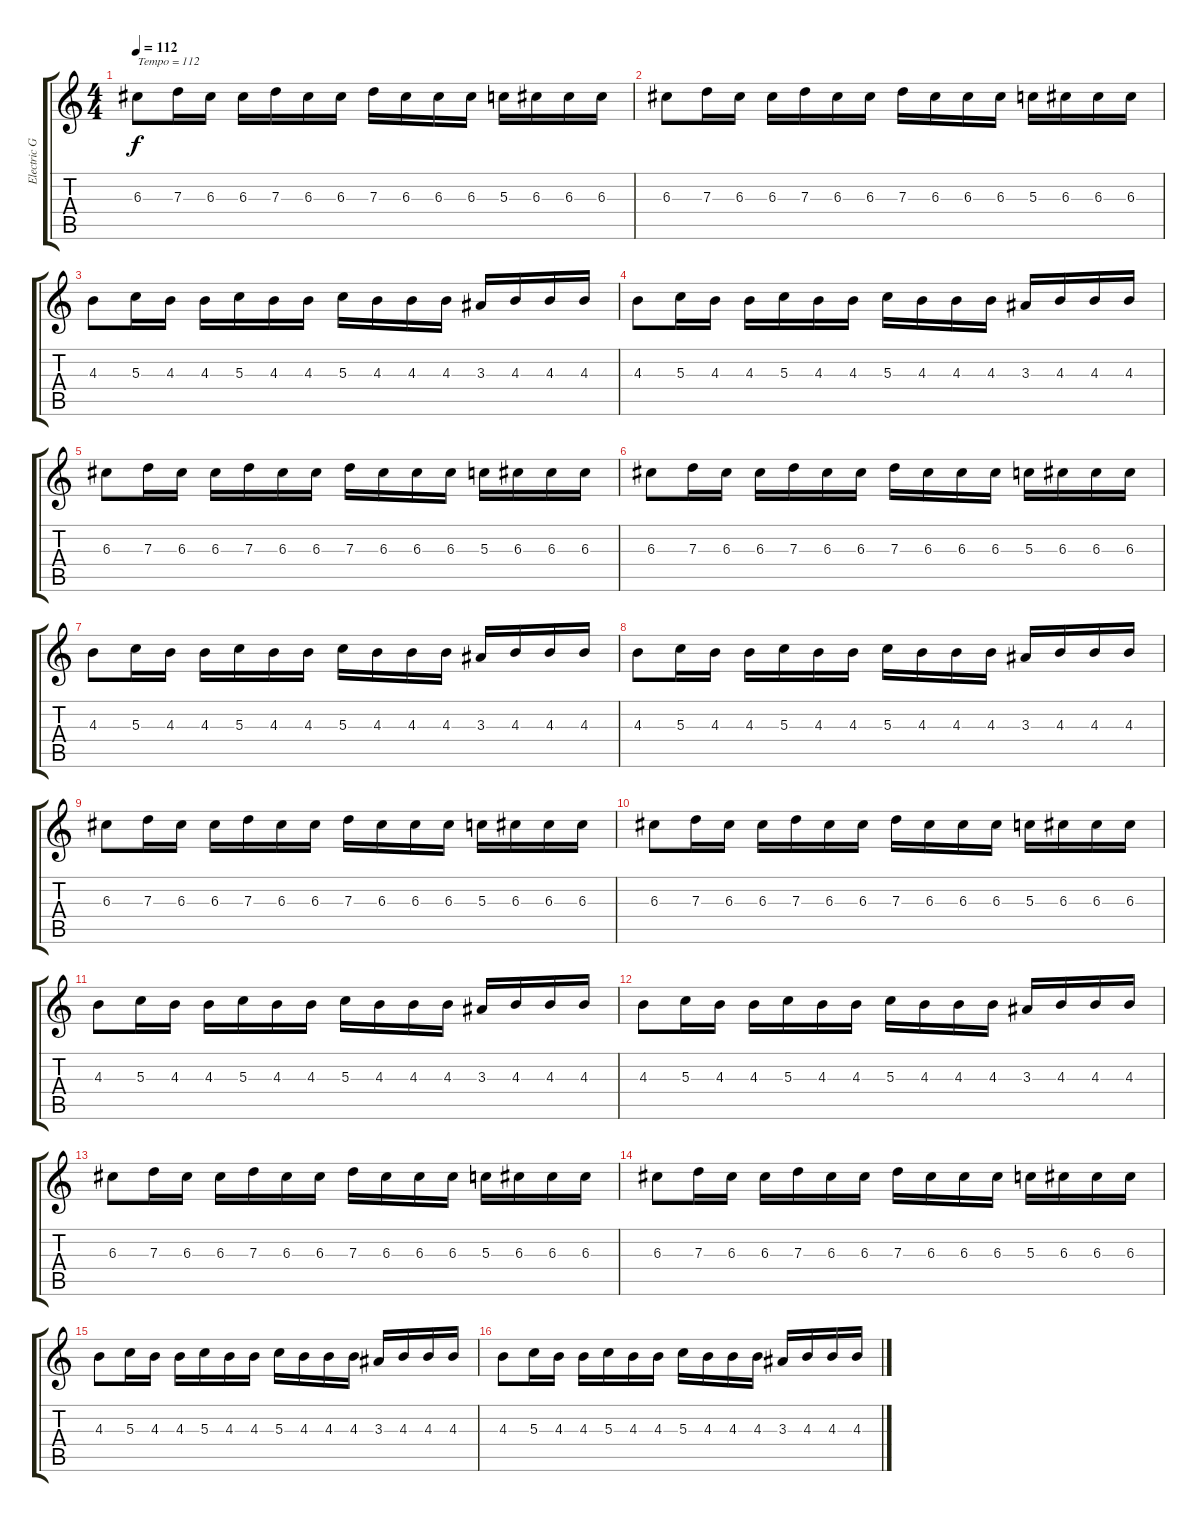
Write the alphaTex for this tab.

\track ("Electric Guitar (Muted)" "Electric G") {instrument electricguitarmuted}
\staff {score tabs}
\tuning (E4 B3 G3 D3 A2 E2) {hide}
\ts (4 4)
\tempo 112
\clef g2
\ks c
6.3.8{txt "Tempo = 112" dy f instrument electricguitarmuted} 7.3.16 6.3.16 6.3.16 7.3.16 6.3.16 6.3.16 7.3.16 6.3.16 6.3.16 6.3.16 5.3.16 6.3.16 6.3.16 6.3.16 |
6.3.8 7.3.16 6.3.16 6.3.16 7.3.16 6.3.16 6.3.16 7.3.16 6.3.16 6.3.16 6.3.16 5.3.16 6.3.16 6.3.16 6.3.16 |
4.3.8 5.3.16 4.3.16 4.3.16 5.3.16 4.3.16 4.3.16 5.3.16 4.3.16 4.3.16 4.3.16 3.3.16 4.3.16 4.3.16 4.3.16 |
4.3.8 5.3.16 4.3.16 4.3.16 5.3.16 4.3.16 4.3.16 5.3.16 4.3.16 4.3.16 4.3.16 3.3.16 4.3.16 4.3.16 4.3.16 |
6.3.8 7.3.16 6.3.16 6.3.16 7.3.16 6.3.16 6.3.16 7.3.16 6.3.16 6.3.16 6.3.16 5.3.16 6.3.16 6.3.16 6.3.16 |
6.3.8 7.3.16 6.3.16 6.3.16 7.3.16 6.3.16 6.3.16 7.3.16 6.3.16 6.3.16 6.3.16 5.3.16 6.3.16 6.3.16 6.3.16 |
4.3.8 5.3.16 4.3.16 4.3.16 5.3.16 4.3.16 4.3.16 5.3.16 4.3.16 4.3.16 4.3.16 3.3.16 4.3.16 4.3.16 4.3.16 |
4.3.8 5.3.16 4.3.16 4.3.16 5.3.16 4.3.16 4.3.16 5.3.16 4.3.16 4.3.16 4.3.16 3.3.16 4.3.16 4.3.16 4.3.16 |
6.3.8 7.3.16 6.3.16 6.3.16 7.3.16 6.3.16 6.3.16 7.3.16 6.3.16 6.3.16 6.3.16 5.3.16 6.3.16 6.3.16 6.3.16 |
6.3.8 7.3.16 6.3.16 6.3.16 7.3.16 6.3.16 6.3.16 7.3.16 6.3.16 6.3.16 6.3.16 5.3.16 6.3.16 6.3.16 6.3.16 |
4.3.8 5.3.16 4.3.16 4.3.16 5.3.16 4.3.16 4.3.16 5.3.16 4.3.16 4.3.16 4.3.16 3.3.16 4.3.16 4.3.16 4.3.16 |
4.3.8 5.3.16 4.3.16 4.3.16 5.3.16 4.3.16 4.3.16 5.3.16 4.3.16 4.3.16 4.3.16 3.3.16 4.3.16 4.3.16 4.3.16 |
6.3.8 7.3.16 6.3.16 6.3.16 7.3.16 6.3.16 6.3.16 7.3.16 6.3.16 6.3.16 6.3.16 5.3.16 6.3.16 6.3.16 6.3.16 |
6.3.8 7.3.16 6.3.16 6.3.16 7.3.16 6.3.16 6.3.16 7.3.16 6.3.16 6.3.16 6.3.16 5.3.16 6.3.16 6.3.16 6.3.16 |
4.3.8 5.3.16 4.3.16 4.3.16 5.3.16 4.3.16 4.3.16 5.3.16 4.3.16 4.3.16 4.3.16 3.3.16 4.3.16 4.3.16 4.3.16 |
4.3.8 5.3.16 4.3.16 4.3.16 5.3.16 4.3.16 4.3.16 5.3.16 4.3.16 4.3.16 4.3.16 3.3.16 4.3.16 4.3.16 4.3.16
